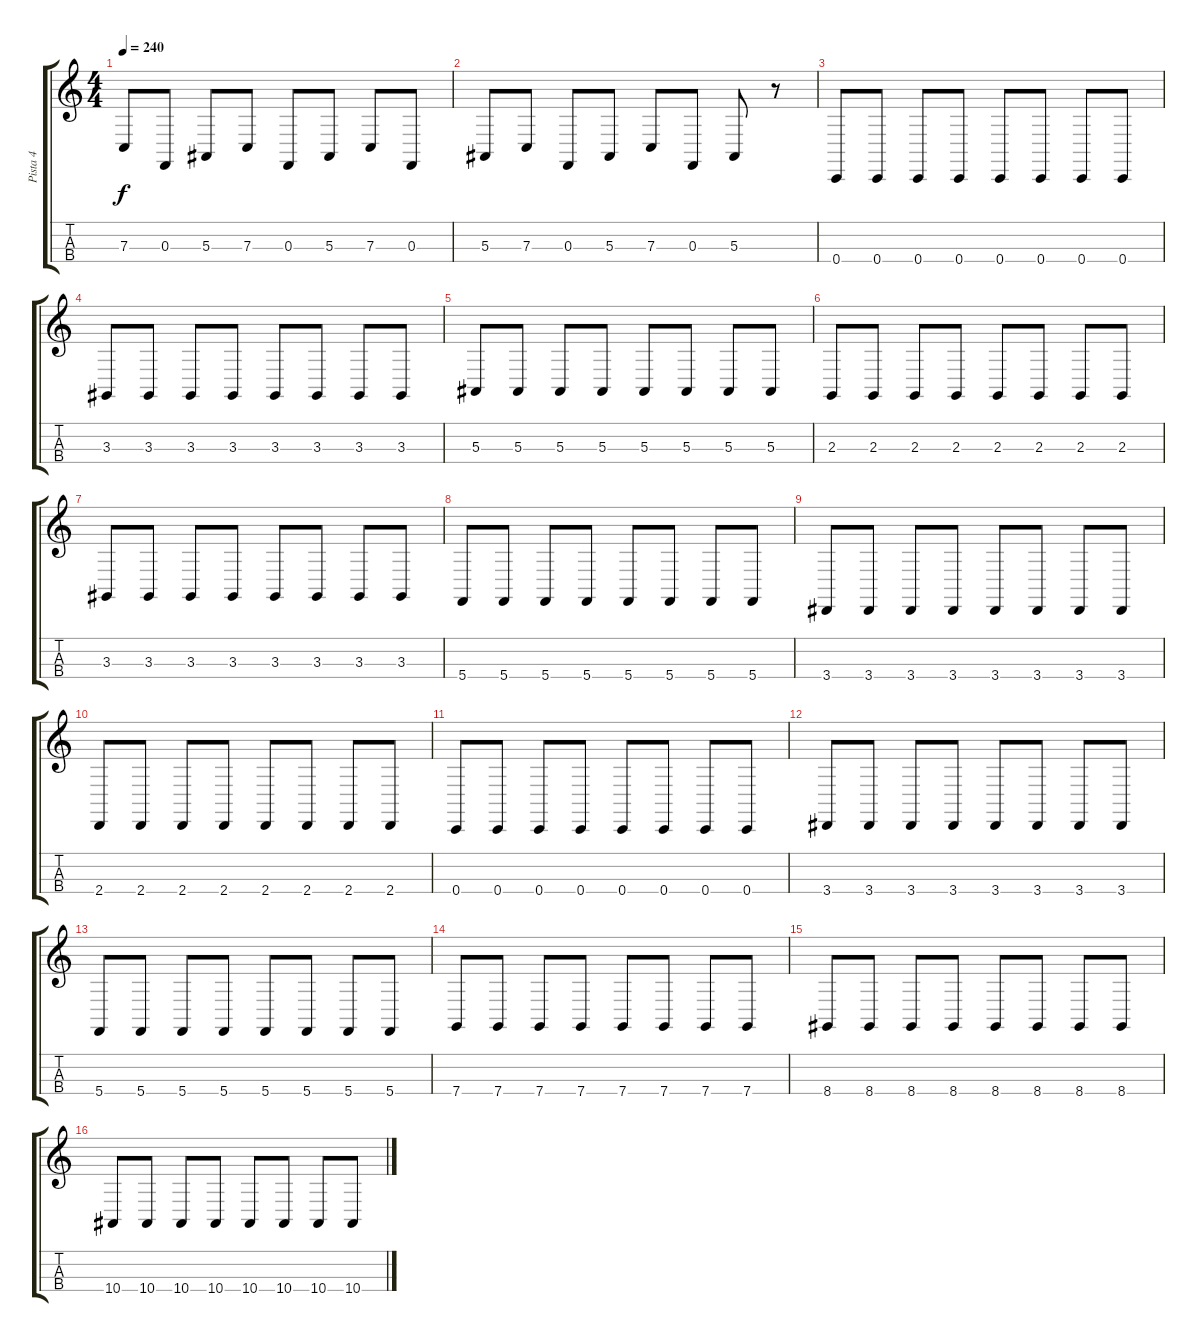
\track ("Pista 4" "Pista 4") {instrument cello}
\staff {score tabs}
\tuning (Eb3 Bb2 F2 C2) {hide}
\ts (4 4)
\tempo 240
\clef g2
\ks c
7.3.8{dy f} 0.3.8 5.3.8 7.3.8 0.3.8 5.3.8 7.3.8 0.3.8 |
5.3.8 7.3.8 0.3.8 5.3.8 7.3.8 0.3.8 5.3.8 r.8 |
0.4.8 0.4.8 0.4.8 0.4.8 0.4.8 0.4.8 0.4.8 0.4.8 |
3.3.8 3.3.8 3.3.8 3.3.8 3.3.8 3.3.8 3.3.8 3.3.8 |
5.3.8 5.3.8 5.3.8 5.3.8 5.3.8 5.3.8 5.3.8 5.3.8 |
2.3.8 2.3.8 2.3.8 2.3.8 2.3.8 2.3.8 2.3.8 2.3.8 |
3.3.8 3.3.8 3.3.8 3.3.8 3.3.8 3.3.8 3.3.8 3.3.8 |
5.4.8 5.4.8 5.4.8 5.4.8 5.4.8 5.4.8 5.4.8 5.4.8 |
3.4.8 3.4.8 3.4.8 3.4.8 3.4.8 3.4.8 3.4.8 3.4.8 |
2.4.8 2.4.8 2.4.8 2.4.8 2.4.8 2.4.8 2.4.8 2.4.8 |
0.4.8 0.4.8 0.4.8 0.4.8 0.4.8 0.4.8 0.4.8 0.4.8 |
3.4.8 3.4.8 3.4.8 3.4.8 3.4.8 3.4.8 3.4.8 3.4.8 |
5.4.8 5.4.8 5.4.8 5.4.8 5.4.8 5.4.8 5.4.8 5.4.8 |
7.4.8 7.4.8 7.4.8 7.4.8 7.4.8 7.4.8 7.4.8 7.4.8 |
8.4.8 8.4.8 8.4.8 8.4.8 8.4.8 8.4.8 8.4.8 8.4.8 |
10.4.8 10.4.8 10.4.8 10.4.8 10.4.8 10.4.8 10.4.8 10.4.8
